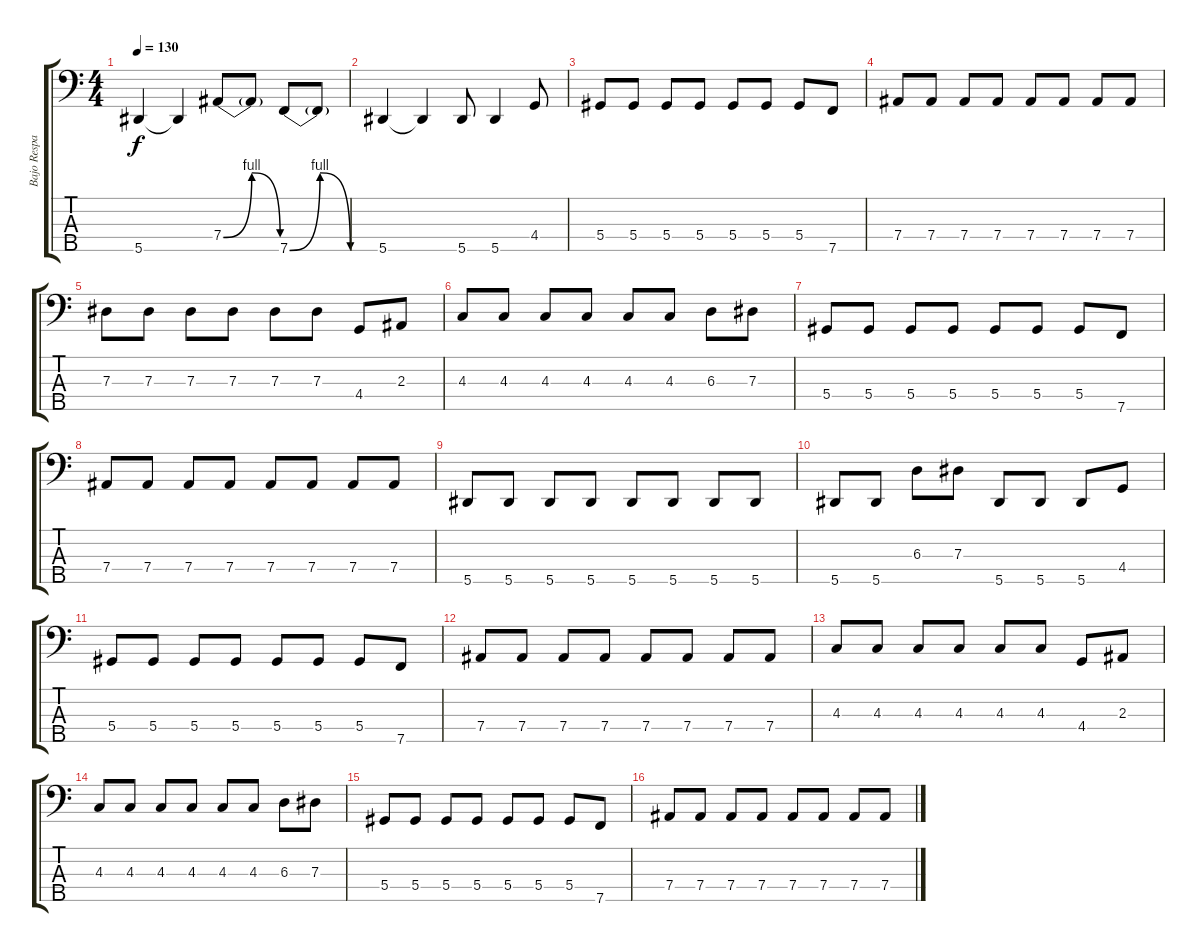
\track ("Bajo Respaldo" "Bajo Respa") {instrument electricbassfinger}
\staff {score tabs}
\tuning (Gb2 Db2 Ab1 Eb1 Bb0) {hide}
\ts (4 4)
\tempo 130
\clef f4
\ks c
5.5.4{dy f} 5.5{t}.4 7.4{be (bendrelease 0 0 30 4 30 4 60 0)}.8 7.4{t}.8 7.5{be (bendrelease 0 0 30 4 30 4 60 0)}.8 7.5{t}.8 |
5.5.4 5.5{t}.4 5.5.8 5.5.4 4.4.8 |
5.4.8 5.4.8 5.4.8 5.4.8 5.4.8 5.4.8 5.4.8 7.5.8 |
7.4.8 7.4.8 7.4.8 7.4.8 7.4.8 7.4.8 7.4.8 7.4.8 |
7.3.8 7.3.8 7.3.8 7.3.8 7.3.8 7.3.8 4.4.8 2.3.8 |
4.3.8 4.3.8 4.3.8 4.3.8 4.3.8 4.3.8 6.3.8 7.3.8 |
5.4.8 5.4.8 5.4.8 5.4.8 5.4.8 5.4.8 5.4.8 7.5.8 |
7.4.8 7.4.8 7.4.8 7.4.8 7.4.8 7.4.8 7.4.8 7.4.8 |
5.5.8 5.5.8 5.5.8 5.5.8 5.5.8 5.5.8 5.5.8 5.5.8 |
5.5.8 5.5.8 6.3.8 7.3.8 5.5.8 5.5.8 5.5.8 4.4.8 |
5.4.8 5.4.8 5.4.8 5.4.8 5.4.8 5.4.8 5.4.8 7.5.8 |
7.4.8 7.4.8 7.4.8 7.4.8 7.4.8 7.4.8 7.4.8 7.4.8 |
4.3.8 4.3.8 4.3.8 4.3.8 4.3.8 4.3.8 4.4.8 2.3.8 |
4.3.8 4.3.8 4.3.8 4.3.8 4.3.8 4.3.8 6.3.8 7.3.8 |
5.4.8 5.4.8 5.4.8 5.4.8 5.4.8 5.4.8 5.4.8 7.5.8 |
7.4.8 7.4.8 7.4.8 7.4.8 7.4.8 7.4.8 7.4.8 7.4.8
